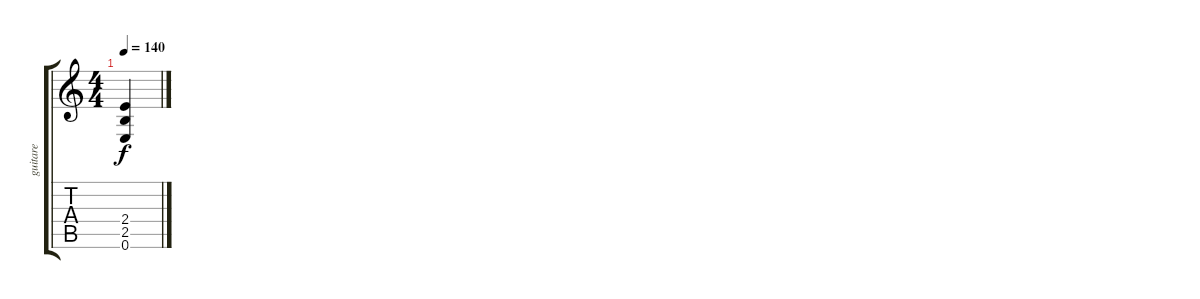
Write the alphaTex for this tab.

\track ("guitare" "guitare") {instrument distortionguitar}
\staff {score tabs}
\tuning (E4 B3 G3 D3 A2 E2) {hide}
\ts (4 4)
\tempo 140
\clef g2
\ks c
(2.4 2.5 0.6).4{dy f}
